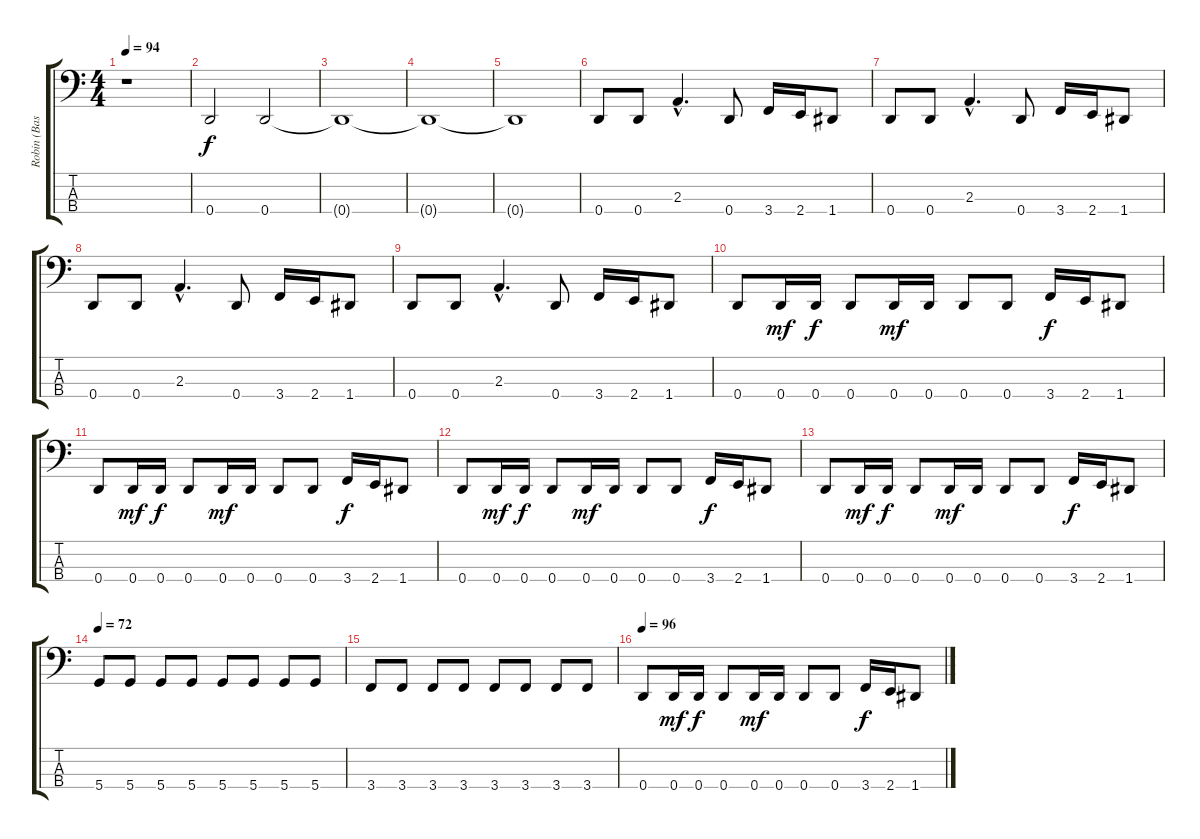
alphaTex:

\track ("Robin (Bass)" "Robin (Bas") {instrument electricbasspick}
\staff {score tabs}
\tuning (F2 C2 G1 D1) {hide}
\ts (4 4)
\tempo 94
\clef f4
\ks c
r.1{dy f} |
0.4.2 0.4.2 |
0.4{t}.1 |
0.4{t}.1 |
0.4{t}.1 |
0.4.8 0.4.8 2.3{hac}.4{d} 0.4.8 3.4.16 2.4.16 1.4.8 |
0.4.8 0.4.8 2.3{hac}.4{d} 0.4.8 3.4.16 2.4.16 1.4.8 |
0.4.8 0.4.8 2.3{hac}.4{d} 0.4.8 3.4.16 2.4.16 1.4.8 |
0.4.8 0.4.8 2.3{hac}.4{d} 0.4.8 3.4.16 2.4.16 1.4.8 |
0.4.8 0.4.16{dy mf} 0.4.16{dy f} 0.4.8 0.4.16{dy mf} 0.4.16 0.4.8 0.4.8 3.4.16{dy f} 2.4.16 1.4.8 |
0.4.8 0.4.16{dy mf} 0.4.16{dy f} 0.4.8 0.4.16{dy mf} 0.4.16 0.4.8 0.4.8 3.4.16{dy f} 2.4.16 1.4.8 |
0.4.8 0.4.16{dy mf} 0.4.16{dy f} 0.4.8 0.4.16{dy mf} 0.4.16 0.4.8 0.4.8 3.4.16{dy f} 2.4.16 1.4.8 |
0.4.8 0.4.16{dy mf} 0.4.16{dy f} 0.4.8 0.4.16{dy mf} 0.4.16 0.4.8 0.4.8 3.4.16{dy f} 2.4.16 1.4.8 |
\tempo 72
5.4.8 5.4.8 5.4.8 5.4.8 5.4.8 5.4.8 5.4.8 5.4.8 |
3.4.8 3.4.8 3.4.8 3.4.8 3.4.8 3.4.8 3.4.8 3.4.8 |
\tempo 96
0.4.8 0.4.16{dy mf} 0.4.16{dy f} 0.4.8 0.4.16{dy mf} 0.4.16 0.4.8 0.4.8 3.4.16{dy f} 2.4.16 1.4.8
